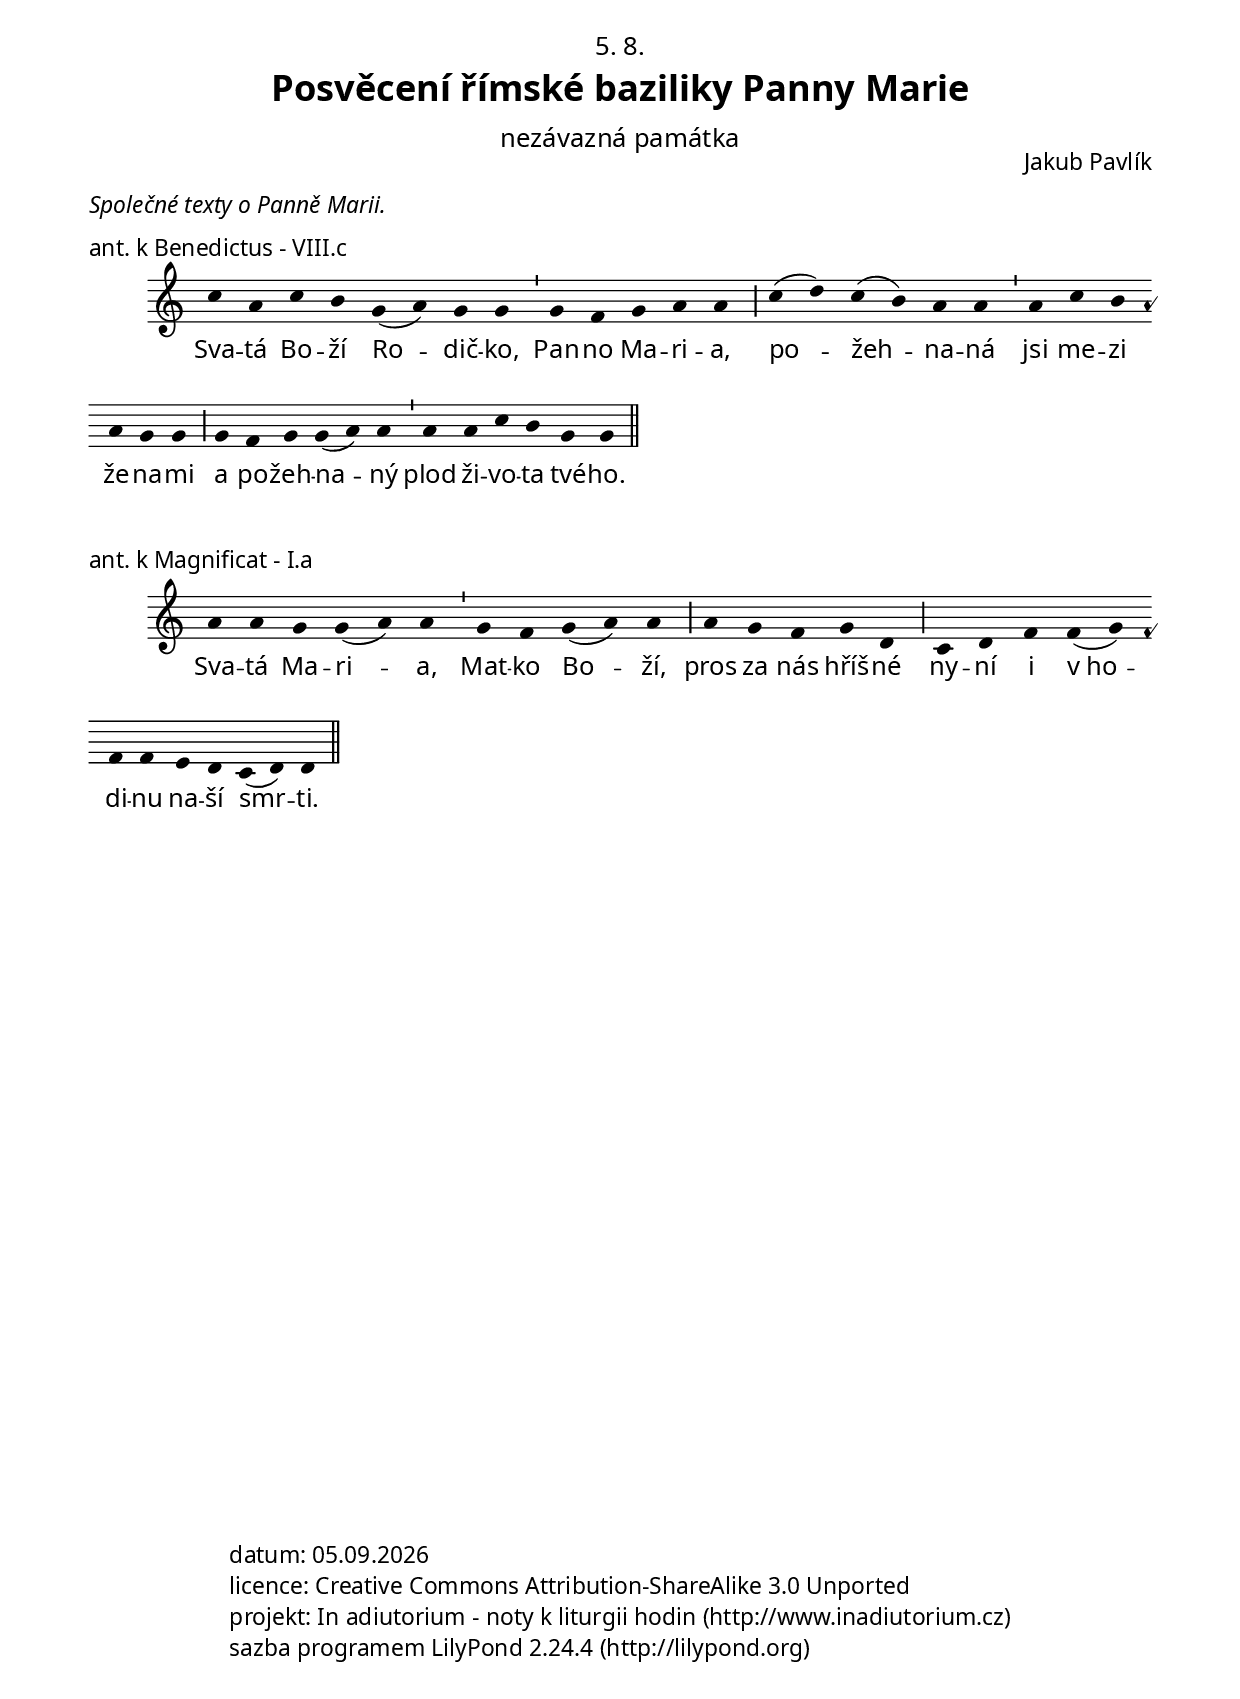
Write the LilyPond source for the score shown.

\version "2.19.16"

\include "../spolecne.ly"

\header {
  title = \markup\titleSvatek
            "Posvěcení římské baziliky Panny Marie"
            "nezávazná památka"
            "5. 8."
  composer = "Jakub Pavlík"
}

\markup\communia #'(#:maria)

\score {
  \relative c'' {
    \choralniRezim
    c4 a c b g( a) g g \barMin
    g f g a a \barMaior
    c( d) c( b) a a \barMin
    a c b a g g \barMaior
    g f g g( a) a \barMin
    a a c b g g \barFinalis
  }
  \addlyrics {
    Sva -- tá Bo -- ží Ro -- dič -- ko,
    Pan -- no Ma -- ri -- a,
    po -- žeh -- na -- ná
    jsi me -- zi že -- na -- mi
    a po -- žeh -- na -- ný
    plod ži -- vo -- ta tvé -- ho.
  }
  \header {
    quid = "ant. k Benedictus"
    modus = "VIII"
    differentia = "c"
    psalmus = ""
    id = "aben"
    piece = \markup {\sestavTitulekBezZalmu}
  }
}

\score {
  \relative c'' {
    \choralniRezim
    a4 a g g( a) a \barMin
    g f g( a) a \barMaior
    a g f g d \barMaior
    c d f f( g) f f e d c( d) d \barFinalis
  }
  \addlyrics {
    Sva -- tá Ma -- ri -- a,
    Mat -- ko Bo -- ží,
    pros za nás hříš -- né
    ny -- ní i v_ho -- di -- nu na -- ší smr -- ti.
  }
  \header {
    quid = "ant. k Magnificat"
    modus = "I"
    differentia = "a"
    psalmus = ""
    fial = "marianske_antifony.ly#avemaria?cast=2-3"
    id = "amag"
    piece = \markup {\sestavTitulekBezZalmu}
  }
}